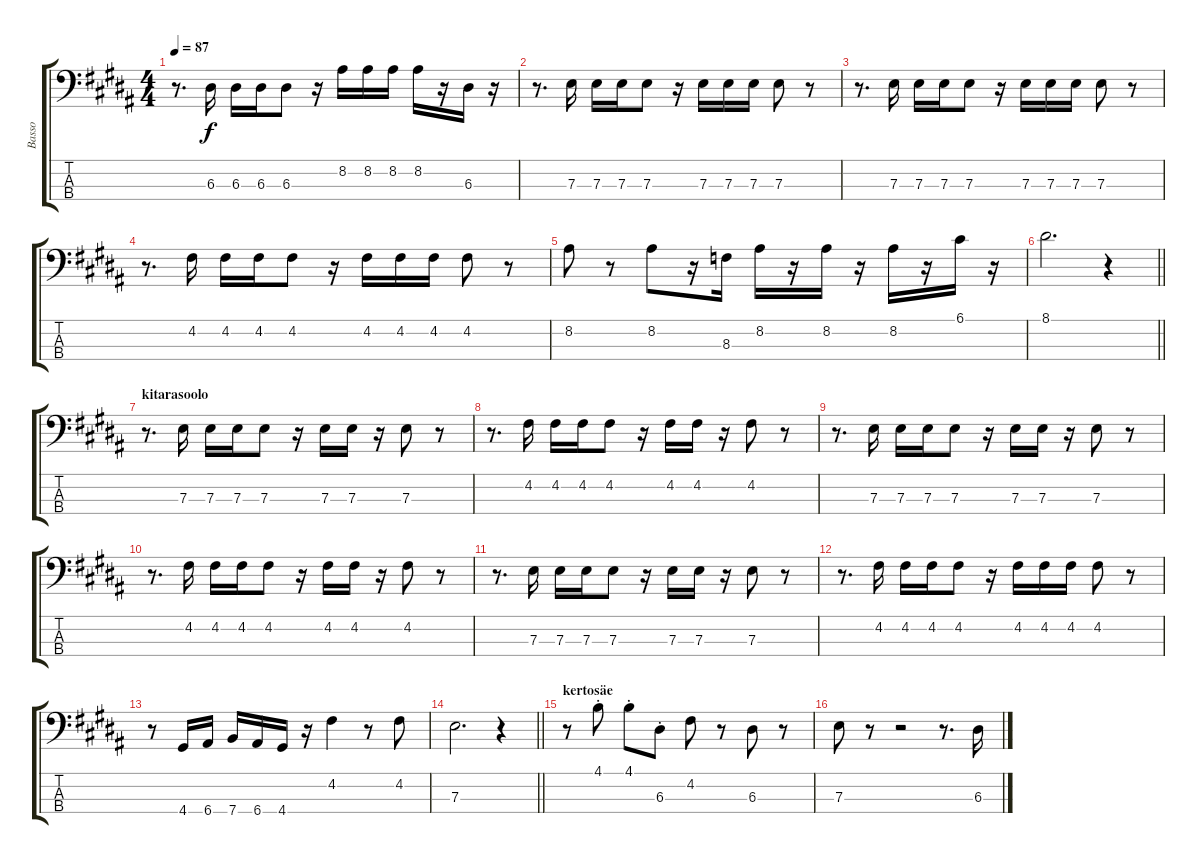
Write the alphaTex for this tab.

\track ("Basso" "Basso") {instrument electricbassfinger}
\staff {score tabs}
\tuning (G2 D2 A1 E1) {hide}
\ts (4 4)
\tempo 87
\clef f4
\ks g#minor
r.8{d dy f} 6.3.16 6.3.16 6.3.16 6.3.8 r.16 8.2.16 8.2.16 8.2.16 8.2.16 r.16 6.3.16 r.16 |
r.8{d} 7.3.16 7.3.16 7.3.16 7.3.8 r.16 7.3.16 7.3.16 7.3.16 7.3.8 r.8 |
r.8{d} 7.3.16 7.3.16 7.3.16 7.3.8 r.16 7.3.16 7.3.16 7.3.16 7.3.8 r.8 |
r.8{d} 4.2.16 4.2.16 4.2.16 4.2.8 r.16 4.2.16 4.2.16 4.2.16 4.2.8 r.8 |
8.2.8 r.8 8.2.8 r.16 8.3.16 8.2.16 r.16 8.2.16 r.16 8.2.16 r.16 6.1.16 r.16 |
\barLineRight lightlight
8.1.2{d} r.4 |
\section ("" "kitarasoolo")
r.8{d} 7.3.16 7.3.16 7.3.16 7.3.8 r.16 7.3.16 7.3.16 r.16 7.3.8 r.8 |
r.8{d} 4.2.16 4.2.16 4.2.16 4.2.8 r.16 4.2.16 4.2.16 r.16 4.2.8 r.8 |
r.8{d} 7.3.16 7.3.16 7.3.16 7.3.8 r.16 7.3.16 7.3.16 r.16 7.3.8 r.8 |
r.8{d} 4.2.16 4.2.16 4.2.16 4.2.8 r.16 4.2.16 4.2.16 r.16 4.2.8 r.8 |
r.8{d} 7.3.16 7.3.16 7.3.16 7.3.8 r.16 7.3.16 7.3.16 r.16 7.3.8 r.8 |
r.8{d} 4.2.16 4.2.16 4.2.16 4.2.8 r.16 4.2.16 4.2.16 4.2.16 4.2.8 r.8 |
r.8 4.4.16 6.4.16 7.4.16 6.4.16 4.4.16 r.16 4.2.4 r.8 4.2.8 |
\barLineRight lightlight
7.3.2{d} r.4 |
\section ("" "kertosäe")
r.8 4.1{st}.8 4.1{st}.8 6.3{st}.8 4.2.8 r.8 6.3.8 r.8 |
7.3.8 r.8 r.2 r.8{d} 6.3.16
